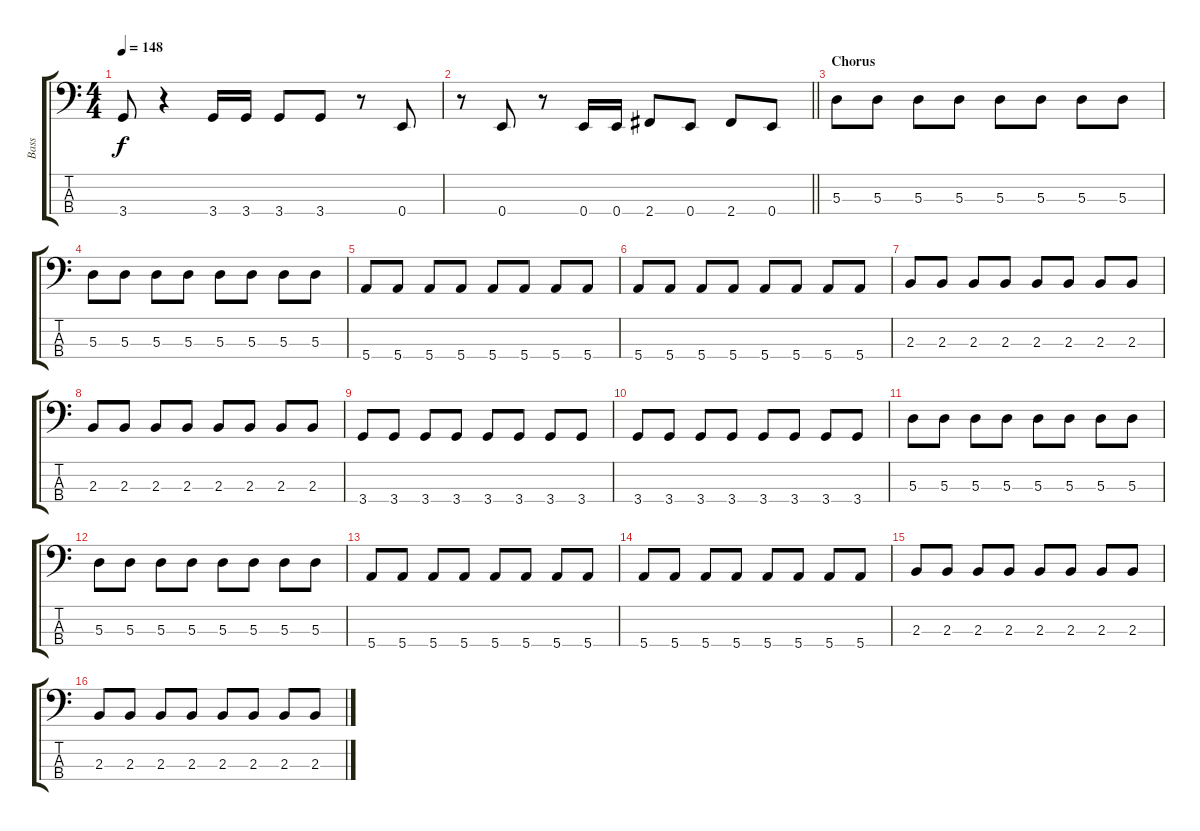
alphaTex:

\track ("Bass" "Bass") {instrument electricbassfinger}
\staff {score tabs}
\tuning (G2 D2 A1 E1) {hide}
\ts (4 4)
\tempo 148
\clef f4
\ks c
3.4.8{dy f} r.4 3.4.16 3.4.16 3.4.8 3.4.8 r.8 0.4.8 |
\barLineRight lightlight
r.8 0.4.8 r.8 0.4.16 0.4.16 2.4.8 0.4.8 2.4.8 0.4.8 |
\section ("" "Chorus")
5.3.8 5.3.8 5.3.8 5.3.8 5.3.8 5.3.8 5.3.8 5.3.8 |
5.3.8 5.3.8 5.3.8 5.3.8 5.3.8 5.3.8 5.3.8 5.3.8 |
5.4.8 5.4.8 5.4.8 5.4.8 5.4.8 5.4.8 5.4.8 5.4.8 |
5.4.8 5.4.8 5.4.8 5.4.8 5.4.8 5.4.8 5.4.8 5.4.8 |
2.3.8 2.3.8 2.3.8 2.3.8 2.3.8 2.3.8 2.3.8 2.3.8 |
2.3.8 2.3.8 2.3.8 2.3.8 2.3.8 2.3.8 2.3.8 2.3.8 |
3.4.8 3.4.8 3.4.8 3.4.8 3.4.8 3.4.8 3.4.8 3.4.8 |
3.4.8 3.4.8 3.4.8 3.4.8 3.4.8 3.4.8 3.4.8 3.4.8 |
5.3.8 5.3.8 5.3.8 5.3.8 5.3.8 5.3.8 5.3.8 5.3.8 |
5.3.8 5.3.8 5.3.8 5.3.8 5.3.8 5.3.8 5.3.8 5.3.8 |
5.4.8 5.4.8 5.4.8 5.4.8 5.4.8 5.4.8 5.4.8 5.4.8 |
5.4.8 5.4.8 5.4.8 5.4.8 5.4.8 5.4.8 5.4.8 5.4.8 |
2.3.8 2.3.8 2.3.8 2.3.8 2.3.8 2.3.8 2.3.8 2.3.8 |
2.3.8 2.3.8 2.3.8 2.3.8 2.3.8 2.3.8 2.3.8 2.3.8
